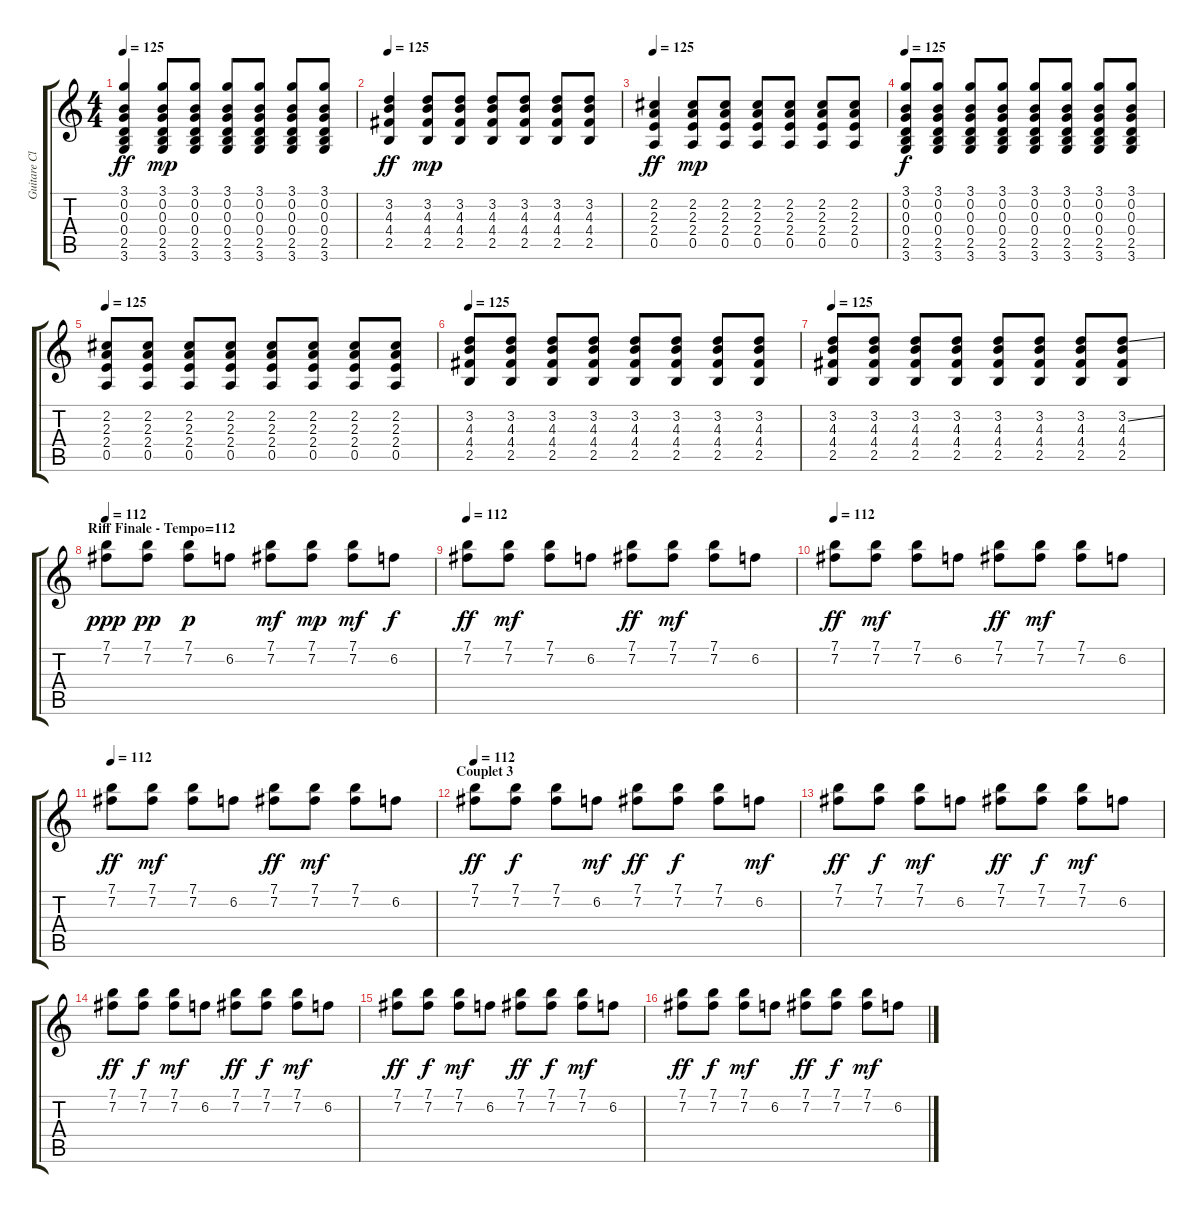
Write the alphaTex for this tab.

\track ("Guitare Clean" "Guitare Cl") {instrument electricguitarclean}
\staff {score tabs}
\tuning (E4 B3 G3 D3 A2 E2) {hide}
\ts (4 4)
\tempo 125
\clef g2
\ks c
(3.1 0.2 0.3 0.4 2.5 3.6).4{dy ff} (3.1 0.2 0.3 0.4 2.5 3.6).8{dy mp} (3.1 0.2 0.3 0.4 2.5 3.6).8 (3.1 0.2 0.3 0.4 2.5 3.6).8 (3.1 0.2 0.3 0.4 2.5 3.6).8 (3.1 0.2 0.3 0.4 2.5 3.6).8 (3.1 0.2 0.3 0.4 2.5 3.6).8 |
\tempo 125
(3.2 4.3 4.4 2.5).4{dy ff} (3.2 4.3 4.4 2.5).8{dy mp} (3.2 4.3 4.4 2.5).8 (3.2 4.3 4.4 2.5).8 (3.2 4.3 4.4 2.5).8 (3.2 4.3 4.4 2.5).8 (3.2 4.3 4.4 2.5).8 |
\tempo 125
(2.2 2.3 2.4 0.5).4{dy ff} (2.2 2.3 2.4 0.5).8{dy mp} (2.2 2.3 2.4 0.5).8 (2.2 2.3 2.4 0.5).8 (2.2 2.3 2.4 0.5).8 (2.2 2.3 2.4 0.5).8 (2.2 2.3 2.4 0.5).8 |
\tempo 125
(3.1 0.2 0.3 0.4 2.5 3.6).8{dy f} (3.1 0.2 0.3 0.4 2.5 3.6).8 (3.1 0.2 0.3 0.4 2.5 3.6).8 (3.1 0.2 0.3 0.4 2.5 3.6).8 (3.1 0.2 0.3 0.4 2.5 3.6).8 (3.1 0.2 0.3 0.4 2.5 3.6).8 (3.1 0.2 0.3 0.4 2.5 3.6).8 (3.1 0.2 0.3 0.4 2.5 3.6).8 |
\tempo 125
(2.2 2.3 2.4 0.5).8 (2.2 2.3 2.4 0.5).8 (2.2 2.3 2.4 0.5).8 (2.2 2.3 2.4 0.5).8 (2.2 2.3 2.4 0.5).8 (2.2 2.3 2.4 0.5).8 (2.2 2.3 2.4 0.5).8 (2.2 2.3 2.4 0.5).8 |
\tempo 125
(3.2 4.3 4.4 2.5).8 (3.2 4.3 4.4 2.5).8 (3.2 4.3 4.4 2.5).8 (3.2 4.3 4.4 2.5).8 (3.2 4.3 4.4 2.5).8 (3.2 4.3 4.4 2.5).8 (3.2 4.3 4.4 2.5).8 (3.2 4.3 4.4 2.5).8 |
\tempo 125
(3.2 4.3 4.4 2.5).8 (3.2 4.3 4.4 2.5).8 (3.2 4.3 4.4 2.5).8 (3.2 4.3 4.4 2.5).8 (3.2 4.3 4.4 2.5).8 (3.2 4.3 4.4 2.5).8 (3.2 4.3 4.4 2.5).8 (3.2{ss} 4.3 4.4 2.5).8 |
\section ("" "Riff Finale - Tempo=112")
\tempo 112
(7.1 7.2).8{dy ppp} (7.1 7.2).8{dy pp} (7.1 7.2).8{dy p} 6.2.8 (7.1 7.2).8{dy mf} (7.1 7.2).8{dy mp} (7.1 7.2).8{dy mf} 6.2.8{dy f} |
\tempo 112
(7.1 7.2).8{dy ff} (7.1 7.2).8{dy mf} (7.1 7.2).8 6.2.8 (7.1 7.2).8{dy ff} (7.1 7.2).8{dy mf} (7.1 7.2).8 6.2.8 |
\tempo 112
(7.1 7.2).8{dy ff} (7.1 7.2).8{dy mf} (7.1 7.2).8 6.2.8 (7.1 7.2).8{dy ff} (7.1 7.2).8{dy mf} (7.1 7.2).8 6.2.8 |
\tempo 112
(7.1 7.2).8{dy ff} (7.1 7.2).8{dy mf} (7.1 7.2).8 6.2.8 (7.1 7.2).8{dy ff} (7.1 7.2).8{dy mf} (7.1 7.2).8 6.2.8 |
\section ("" "Couplet 3")
\tempo 112
(7.1 7.2).8{dy ff} (7.1 7.2).8{dy f} (7.1 7.2).8 6.2.8{dy mf} (7.1 7.2).8{dy ff} (7.1 7.2).8{dy f} (7.1 7.2).8 6.2.8{dy mf} |
(7.1 7.2).8{dy ff} (7.1 7.2).8{dy f} (7.1 7.2).8{dy mf} 6.2.8 (7.1 7.2).8{dy ff} (7.1 7.2).8{dy f} (7.1 7.2).8{dy mf} 6.2.8 |
(7.1 7.2).8{dy ff} (7.1 7.2).8{dy f} (7.1 7.2).8{dy mf} 6.2.8 (7.1 7.2).8{dy ff} (7.1 7.2).8{dy f} (7.1 7.2).8{dy mf} 6.2.8 |
(7.1 7.2).8{dy ff} (7.1 7.2).8{dy f} (7.1 7.2).8{dy mf} 6.2.8 (7.1 7.2).8{dy ff} (7.1 7.2).8{dy f} (7.1 7.2).8{dy mf} 6.2.8 |
(7.1 7.2).8{dy ff} (7.1 7.2).8{dy f} (7.1 7.2).8{dy mf} 6.2.8 (7.1 7.2).8{dy ff} (7.1 7.2).8{dy f} (7.1 7.2).8{dy mf} 6.2.8
